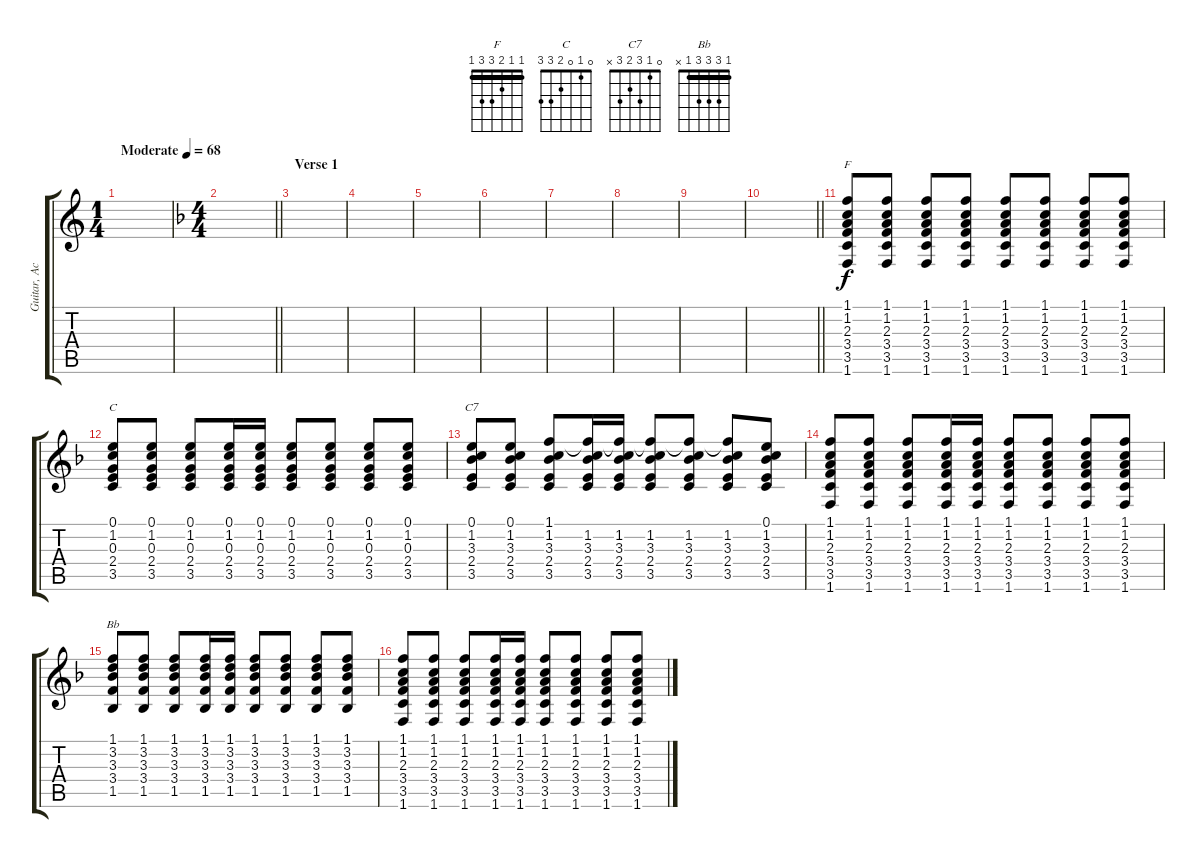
\track ("Guitar, Acoustic" "Guitar, Ac") {instrument acousticguitarsteel}
\staff {score tabs}
\tuning (E4 B3 G3 D3 A2 E2) {hide}
\chord ("F" 1 1 2 3 3 1) {barre 1}
\chord ("C" 0 1 0 2 3 3)
\chord ("C7" 0 1 3 2 3 x)
\chord ("Bb" 1 3 3 3 1 x) {barre 1}
\ts (1 4)
\tempo (68 "Moderate")
\clef g2
\ks c
|
\ts (4 4)
\barLineRight lightlight
\ks f
|
\section ("" "Verse 1")
|
|
|
|
|
|
|
\barLineRight lightlight
|
(1.1 1.2 2.3 3.4 3.5 1.6).8{ch "F"} (1.1 1.2 2.3 3.4 3.5 1.6).8 (1.1 1.2 2.3 3.4 3.5 1.6).8 (1.1 1.2 2.3 3.4 3.5 1.6).8 (1.1 1.2 2.3 3.4 3.5 1.6).8 (1.1 1.2 2.3 3.4 3.5 1.6).8 (1.1 1.2 2.3 3.4 3.5 1.6).8 (1.1 1.2 2.3 3.4 3.5 1.6).8 |
(0.1 1.2 0.3 2.4 3.5).8{ch "C"} (0.1 1.2 0.3 2.4 3.5).8 (0.1 1.2 0.3 2.4 3.5).8 (0.1 1.2 0.3 2.4 3.5).16 (0.1 1.2 0.3 2.4 3.5).16 (0.1 1.2 0.3 2.4 3.5).8 (0.1 1.2 0.3 2.4 3.5).8 (0.1 1.2 0.3 2.4 3.5).8 (0.1 1.2 0.3 2.4 3.5).8 |
(0.1 1.2 3.3 2.4 3.5).8{ch "C7"} (0.1 1.2 3.3 2.4 3.5).8 (1.1 1.2 3.3 2.4 3.5).8 (1.1{t} 1.2 3.3 2.4 3.5).16 (1.1{t} 1.2 3.3 2.4 3.5).16 (1.1{t} 1.2 3.3 2.4 3.5).8 (1.1{t} 1.2 3.3 2.4 3.5).8 (1.1{t} 1.2 3.3 2.4 3.5).8 (0.1 1.2 3.3 2.4 3.5).8 |
(1.1 1.2 2.3 3.4 3.5 1.6).8 (1.1 1.2 2.3 3.4 3.5 1.6).8 (1.1 1.2 2.3 3.4 3.5 1.6).8 (1.1 1.2 2.3 3.4 3.5 1.6).16 (1.1 1.2 2.3 3.4 3.5 1.6).16 (1.1 1.2 2.3 3.4 3.5 1.6).8 (1.1 1.2 2.3 3.4 3.5 1.6).8 (1.1 1.2 2.3 3.4 3.5 1.6).8 (1.1 1.2 2.3 3.4 3.5 1.6).8 |
(1.1 3.2 3.3 3.4 1.5).8{ch "Bb"} (1.1 3.2 3.3 3.4 1.5).8 (1.1 3.2 3.3 3.4 1.5).8 (1.1 3.2 3.3 3.4 1.5).16 (1.1 3.2 3.3 3.4 1.5).16 (1.1 3.2 3.3 3.4 1.5).8 (1.1 3.2 3.3 3.4 1.5).8 (1.1 3.2 3.3 3.4 1.5).8 (1.1 3.2 3.3 3.4 1.5).8 |
(1.1 1.2 2.3 3.4 3.5 1.6).8 (1.1 1.2 2.3 3.4 3.5 1.6).8 (1.1 1.2 2.3 3.4 3.5 1.6).8 (1.1 1.2 2.3 3.4 3.5 1.6).16 (1.1 1.2 2.3 3.4 3.5 1.6).16 (1.1 1.2 2.3 3.4 3.5 1.6).8 (1.1 1.2 2.3 3.4 3.5 1.6).8 (1.1 1.2 2.3 3.4 3.5 1.6).8 (1.1 1.2 2.3 3.4 3.5 1.6).8
